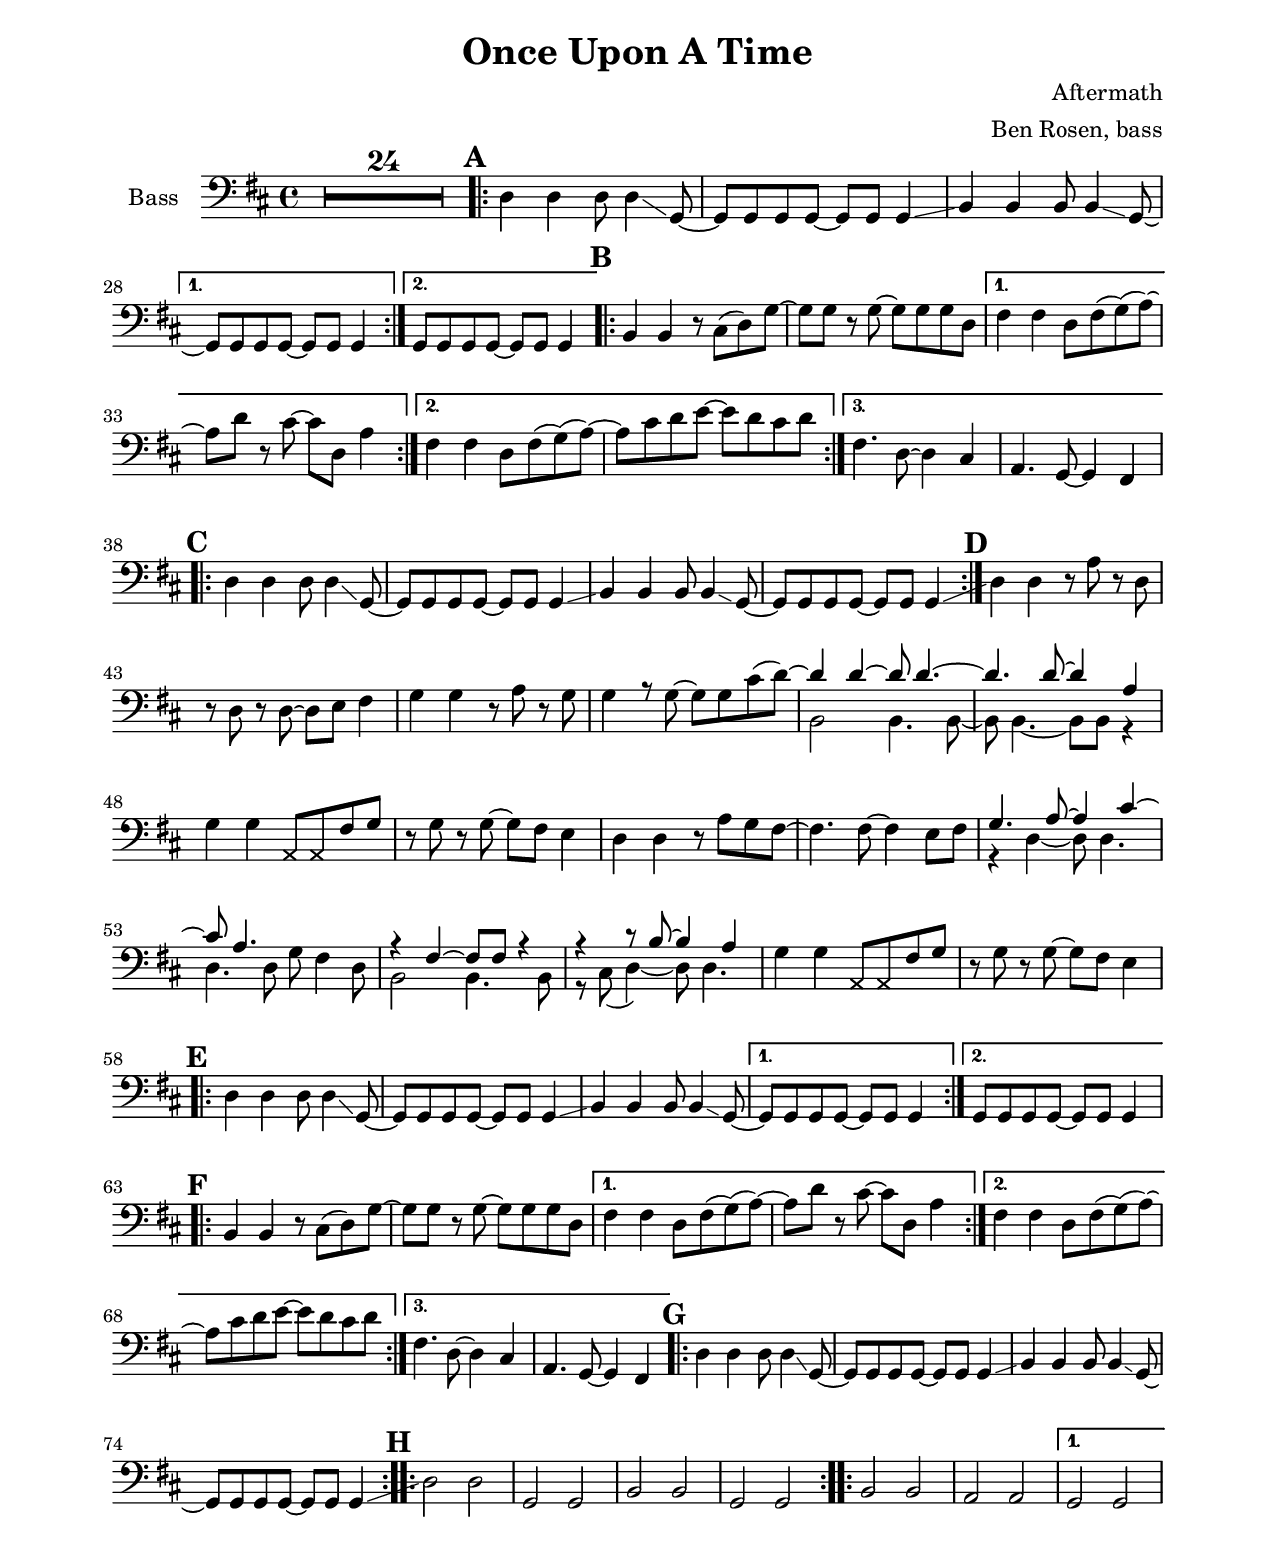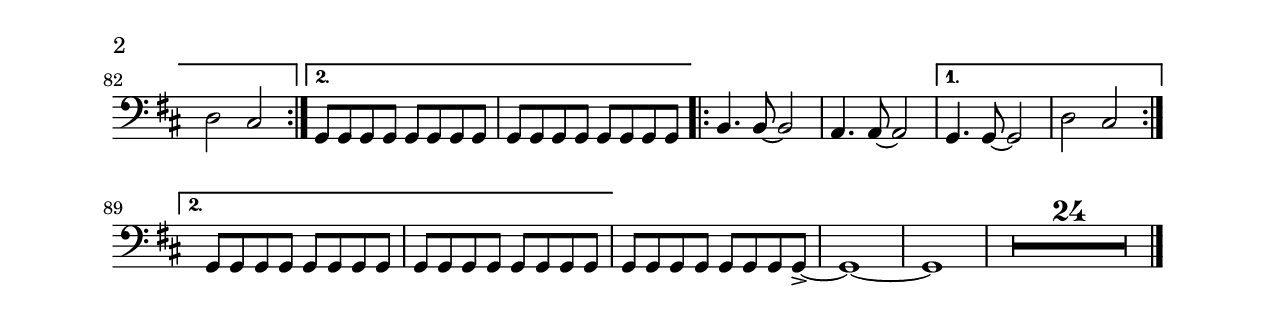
\version "2.24.0"

\include "settings.ily"

\header {
  title = "Once Upon A Time"
  composer = "Aftermath"
  arranger = "Ben Rosen, bass"
}

riff = \relative d {
  \mark \default

  \repeat volta 2 {
    d4 d d8 d4 \glissando g,8 ~ |

    g8 g g g ~ g g g4 \glissando |

    b4 b b8 b4 \glissando g8 ~ |

    g8 g g g ~ g g g4 \glissando |
  }
}

chorus = \relative b, {
  \mark \default

  \repeat volta 3 {
    b4 b r8 cs ( d ) g ~ |

    g8 g r g ~ g g g d |

    \alternative {
      \volta 1 {
        fs4 fs d8 fs ( g ) ( a ) ~ |

        a8 d r cs ~ cs d,  a'4
      }

      \volta 2 {
        fs4 fs d8 fs ( g ) ( a ) ~ |

        a8 cs d e ~ e d cs d |
      }

      \volta 3 {
        fs,4. d8 ~ d4 cs |

        a4. g8 ~ g4 fs |
      }
    }
  }
}
music = \relative d {
  \key d \major
  \time 4/4
  \clef "bass"

  \compressMMRests {
    R1 * 24 |
  }

  \mark \default

  \repeat volta 2 {
    d4 d d8 d4 \glissando g,8 ~ |

    g8 g g g ~ g g g4 \glissando |

    b4 b b8 b4 \glissando g8 ~ |

    \alternative {
      \volta 1 {
        g8 g g g ~ g g g4 \glissando |
      }

      \volta 2 {
        g8 g g g ~ g g g4 |
      }
    }
  }

  \chorus

  \riff

  \mark \default

  d'4 d r8 a' r d, |

  r8 d r d ~ d e fs4 |

  g4 g r8 a r g ~ |


  << {
    \stemNeutral
    g4 r8 g ~ g g cs ( d ) ~ |

    \stemUp
    d4 d ~ d8 d4. ~ |

    d4. d8 ~ d4 a |
  } \\ {
    s1 |

    b,2 b4. b8 ~ |

    b8 b4. ~ b8 b r4 |
  } >>

  g'4 g
  \once \override NoteHead.style = #'cross a,8
  \once \override NoteHead.style = #'cross a
  fs'8 g |

  r8 g r g ~ g fs e4 |

  d4 d r8 a' g fs ~ |

  fs4. fs8 ~ fs4 e8 fs |

  << {
    g4. a8~ a4 cs ~ |

    cs8 a4.
  } \\ {
    r4 d, ~ d8 d4. |

    d d8
  } >>

  g fs4 d8 |

  << {
    r4 fs ~ fs8 fs r4 |

    r4 r8 b ~ b4 a |
  } \\ {
    b,2 b4. b8 |

    r cs ( d4 ) ~ d8 d4. |
  } >>

  g4 g
  \once \override NoteHead.style = #'cross a,8
  \once \override NoteHead.style = #'cross a
  fs' g |

  r8 g r g ~ g fs e4 |

  \mark \default

  \repeat volta 2 {
    d4 d d8 d4 \glissando g,8 ~ |

    g8 g g g ~ g g g4 \glissando |

    b4 b4 b8 b4 \glissando g8 ~ |

    \alternative {
      \volta 1 {
        g8 g g g ~ g g g4 \glissando |
      }

      \volta 2  {
        g8 g g g ~ g g g4 |
      }
    }
  }

  \chorus

  \riff

  \mark \default

  \repeat volta 2 {
    d'2 d |

    g,2 g |

    b2 b |

    g2 g |
  }

  \repeat volta 2 {
    b2 b |

    a2 a |

    \alternative {
      \volta 1 {
        g2 g |

        d'2 cs |
      }

      \volta 2 {
        \repeat unfold 2 {
          \repeat unfold 8 { g8 } |
        }
      }
    }
  }

  \repeat volta 2 {
    b4. b8 ~ b2 |

    a4. a8 ~ a2 |

    \alternative {
      \volta 1 {
        g4. g8 ~ g2 |

        d'2 cs |
      }

      \volta 2 {
        \repeat unfold 2 {
          \repeat unfold 8 { g8 } |
        }
      }
    }
  }

  \repeat unfold 4 { g8 } g g g g ~ -> |

  g1 ~ |

  g1 |

  \compressMMRests {
    R1 * 24 |
  }

  \bar "|."
}

\score {
  \new Staff \with {
    instrumentName = "Bass"
  } {
    \music
  }
}
